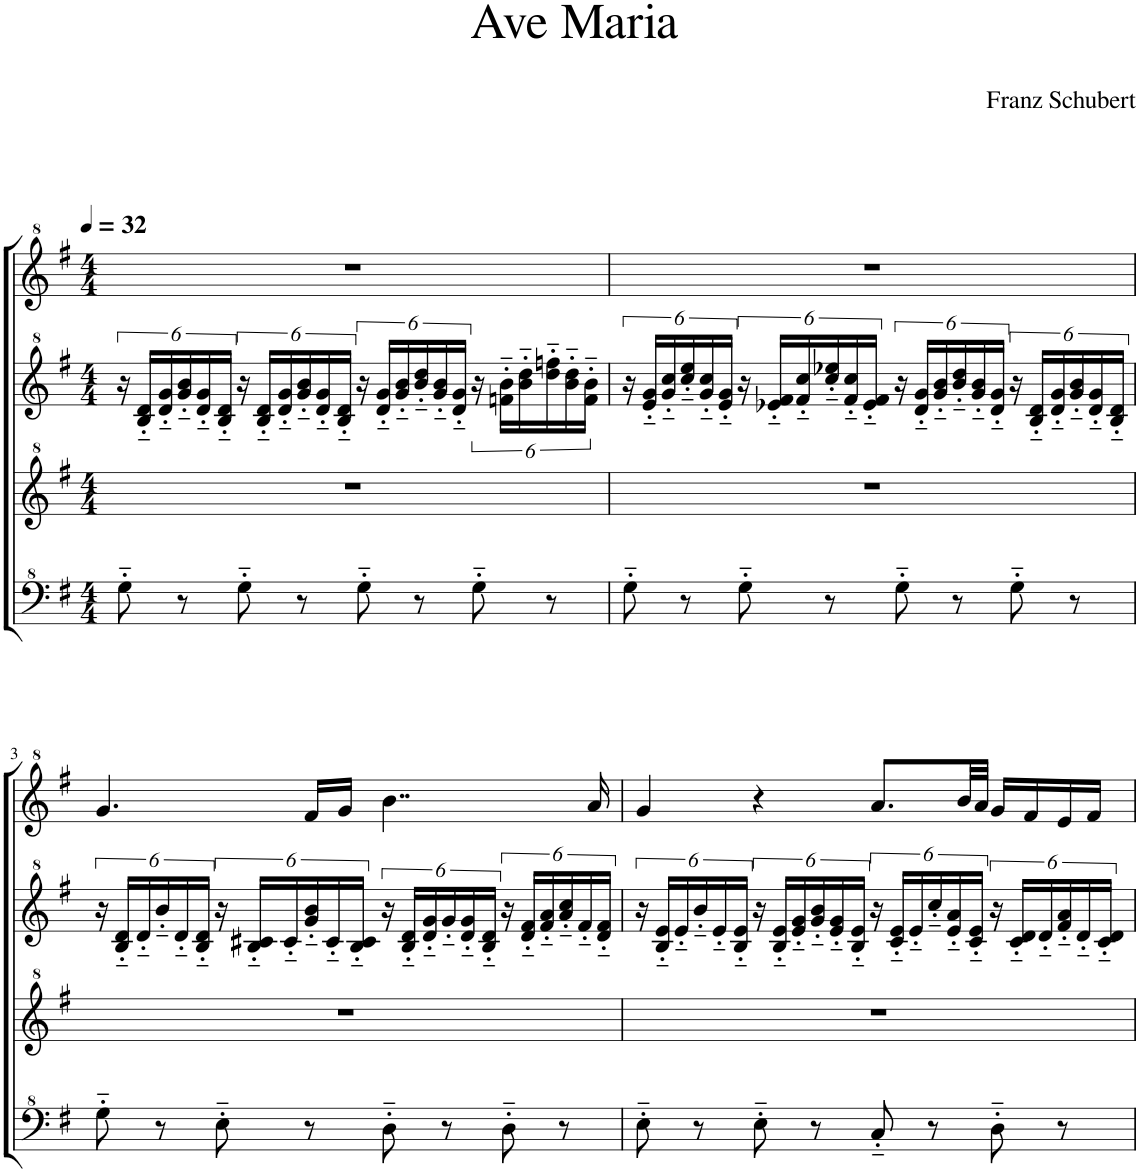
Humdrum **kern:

**kern	**kern	**kern	**kern
*part1	*part1	*part1	*part1
*staff4	*staff3	*staff2	*staff1
*I"Model III	*	*	*
*clefF^4	*clefG^2	*clefG^2	*clefG^2
*k[f#]	*k[f#]	*k[f#]	*k[f#]
*M4/4	*M4/4	*M4/4	*M4/4
*MM32	*MM32	*MM32	*MM32
=1	=1	=1	=1
8g'~\	1r	24r	1r
.	.	24b/'~ 24dd/'~LL	.
.	.	24dd/'~ 24gg/'~	.
8r	.	24gg/'~ 24bb/'~	.
.	.	24dd/'~ 24gg/'~	.
.	.	24b/'~ 24dd/'~JJ	.
8g'~\	.	24r	.
.	.	24b/'~ 24dd/'~LL	.
.	.	24dd/'~ 24gg/'~	.
8r	.	24gg/'~ 24bb/'~	.
.	.	24dd/'~ 24gg/'~	.
.	.	24b/'~ 24dd/'~JJ	.
8g'~\	.	24r	.
.	.	24dd/'~ 24gg/'~LL	.
.	.	24gg/'~ 24bb/'~	.
8r	.	24bb/'~ 24ddd/'~	.
.	.	24gg/'~ 24bb/'~	.
.	.	24dd/'~ 24gg/'~JJ	.
8g'~\	.	24r	.
.	.	24ffn\'~ 24bb\'~LL	.
.	.	24bb\'~ 24ddd\'~	.
8r	.	24ddd\'~ 24fffn\'~	.
.	.	24bb\'~ 24ddd\'~	.
.	.	24ff\'~ 24bb\'~JJ	.
=2	=2	=2	=2
8g'~\	1r	24r	1r
.	.	24ee/'~ 24gg/'~LL	.
.	.	24gg/'~ 24ccc/'~	.
8r	.	24ccc/'~ 24eee/'~	.
.	.	24gg/'~ 24ccc/'~	.
.	.	24ee/'~ 24gg/'~JJ	.
8g'~\	.	24r	.
.	.	24ee-X/'~ 24ff#/'~LL	.
.	.	24ff#/'~ 24ccc/'~	.
8r	.	24ccc/'~ 24eee-X/'~	.
.	.	24ff#/'~ 24ccc/'~	.
.	.	24ee-/'~ 24ff#/'~JJ	.
8g'~\	.	24r	.
.	.	24dd/'~ 24gg/'~LL	.
.	.	24gg/'~ 24bb/'~	.
8r	.	24bb/'~ 24ddd/'~	.
.	.	24gg/'~ 24bb/'~	.
.	.	24dd/'~ 24gg/'~JJ	.
8g'~\	.	24r	.
.	.	24b/'~ 24dd/'~LL	.
.	.	24dd/'~ 24gg/'~	.
8r	.	24gg/'~ 24bb/'~	.
.	.	24dd/'~ 24gg/'~	.
.	.	24b/'~ 24dd/'~JJ	.
!!LO:LB:g=z
=3	=3	=3	=3
8g'~\	1r	24r	4.gg/
.	.	24b/'~ 24dd/'~LL	.
.	.	24dd'~/	.
8r	.	24bb'~/	.
.	.	24dd'~/	.
.	.	24b/'~ 24dd/'~JJ	.
8e'~\	.	24r	.
.	.	24b/'~ 24cc#X/'~LL	.
.	.	24cc#'~/	.
8r	.	24gg/'~ 24bb/'~	16ff#/LL
.	.	24cc#'~/	.
.	.	.	16gg/JJ
.	.	24b/'~ 24cc#/'~JJ	.
8d'~\	.	24r	4..bb\
.	.	24b/'~ 24dd/'~LL	.
.	.	24dd/'~ 24gg/'~	.
8r	.	24gg'~/	.
.	.	24dd/'~ 24gg/'~	.
.	.	24b/'~ 24dd/'~JJ	.
8d'~\	.	24r	.
.	.	24dd/'~ 24ff#/'~LL	.
.	.	24ff#/'~ 24aa/'~	.
8r	.	24aa/'~ 24ccc/'~	.
.	.	24ff#'~/	.
.	.	.	16aa/
.	.	24dd/'~ 24ff#/'~JJ	.
=4	=4	=4	=4
8e'~\	1r	24r	4gg/
.	.	24b/'~ 24ee/'~LL	.
.	.	24ee'~/	.
8r	.	24bb'~/	.
.	.	24ee'~/	.
.	.	24b/'~ 24ee/'~JJ	.
8e'~\	.	24r	4r
.	.	24b/'~ 24ee/'~LL	.
.	.	24ee/'~ 24gg/'~	.
8r	.	24gg/'~ 24bb/'~	.
.	.	24ee/'~ 24gg/'~	.
.	.	24b/'~ 24ee/'~JJ	.
8c'~/	.	24r	8.aa/L
.	.	24cc/'~ 24ee/'~LL	.
.	.	24ee'~/	.
8r	.	24ccc'~/	.
.	.	24ee/'~ 24aa/'~	.
.	.	.	32bb/LL
.	.	24cc/'~ 24ee/'~JJ	.
.	.	.	32aa/JJJ
8d'~\	.	24r	16gg/LL
.	.	24cc/'~ 24dd/'~LL	.
.	.	.	16ff#/
.	.	24dd'~/	.
8r	.	24ff#/'~ 24aa/'~	16ee/
.	.	24dd'~/	.
.	.	.	16ff#/JJ
.	.	24cc/'~ 24dd/'~JJ	.
=	=	=	=
*-	*-	*-	*-
